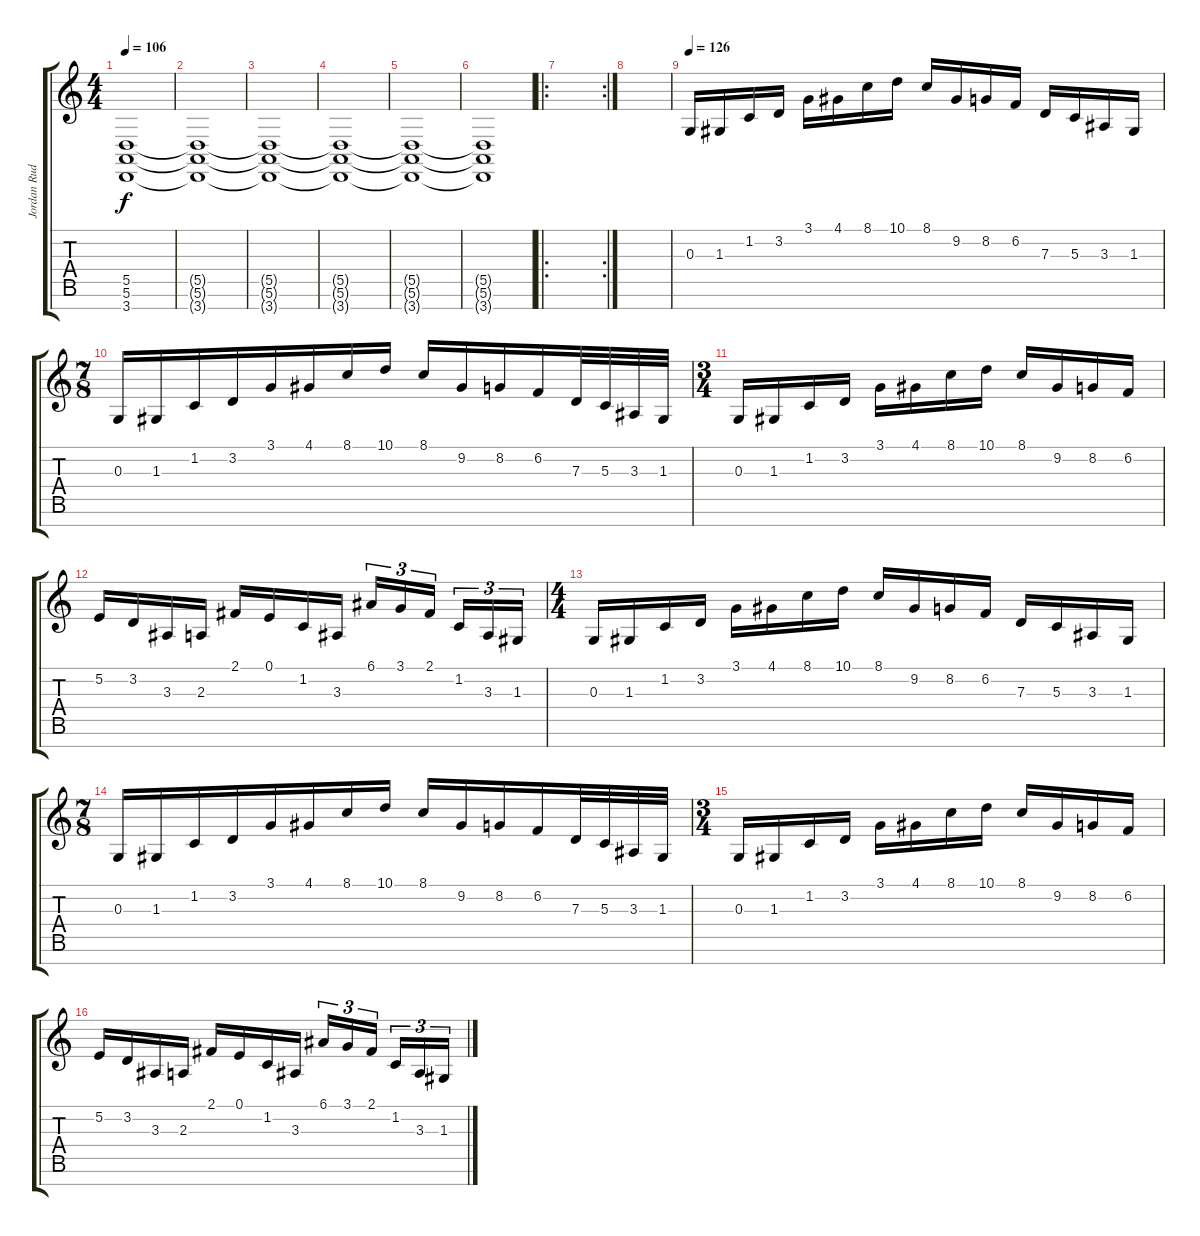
\track ("Jordan Rudess" "Jordan Rud") {instrument drawbarorgan}
\staff {score tabs}
\tuning (E4 B3 G3 D3 A2 E2 B1) {hide}
\ts (4 4)
\tempo 106
\clef g2
\ks c
(5.5 5.6 3.7).1{dy f volume 8 instrument distortionguitar} |
(5.5{t} 5.6{t} 3.7{t}).1 |
(5.5{t} 5.6{t} 3.7{t}).1 |
(5.5{t} 5.6{t} 3.7{t}).1 |
(5.5{t} 5.6{t} 3.7{t}).1 |
(5.5{t} 5.6{t} 3.7{t}).1{volume 0} |
\ro
\rc 2
|
|
\tempo 126
0.3.16{volume 12 instrument pad3polysynth} 1.3.16 1.2.16 3.2.16 3.1.16 4.1.16 8.1.16 10.1.16 8.1.16 9.2.16 8.2.16 6.2.16 7.3.16 5.3.16 3.3.16 1.3.16 |
\ts (7 8)
0.3.16 1.3.16 1.2.16 3.2.16 3.1.16 4.1.16 8.1.16 10.1.16 8.1.16 9.2.16 8.2.16 6.2.16 7.3.32 5.3.32 3.3.32 1.3.32 |
\ts (3 4)
0.3.16 1.3.16 1.2.16 3.2.16 3.1.16 4.1.16 8.1.16 10.1.16 8.1.16 9.2.16 8.2.16 6.2.16 |
5.2.16 3.2.16 3.3.16 2.3.16 2.1.16 0.1.16 1.2.16 3.3.16 6.1.16{tu (3 2)} 3.1.16{tu (3 2)} 2.1.16{tu (3 2)} 1.2.16{tu (3 2)} 3.3.16{tu (3 2)} 1.3.16{tu (3 2)} |
\ts (4 4)
0.3.16 1.3.16 1.2.16 3.2.16 3.1.16 4.1.16 8.1.16 10.1.16 8.1.16 9.2.16 8.2.16 6.2.16 7.3.16 5.3.16 3.3.16 1.3.16 |
\ts (7 8)
0.3.16 1.3.16 1.2.16 3.2.16 3.1.16 4.1.16 8.1.16 10.1.16 8.1.16 9.2.16 8.2.16 6.2.16 7.3.32 5.3.32 3.3.32 1.3.32 |
\ts (3 4)
0.3.16 1.3.16 1.2.16 3.2.16 3.1.16 4.1.16 8.1.16 10.1.16 8.1.16 9.2.16 8.2.16 6.2.16 |
5.2.16 3.2.16 3.3.16 2.3.16 2.1.16 0.1.16 1.2.16 3.3.16 6.1.16{tu (3 2)} 3.1.16{tu (3 2)} 2.1.16{tu (3 2)} 1.2.16{tu (3 2)} 3.3.16{tu (3 2)} 1.3.16{tu (3 2)}
